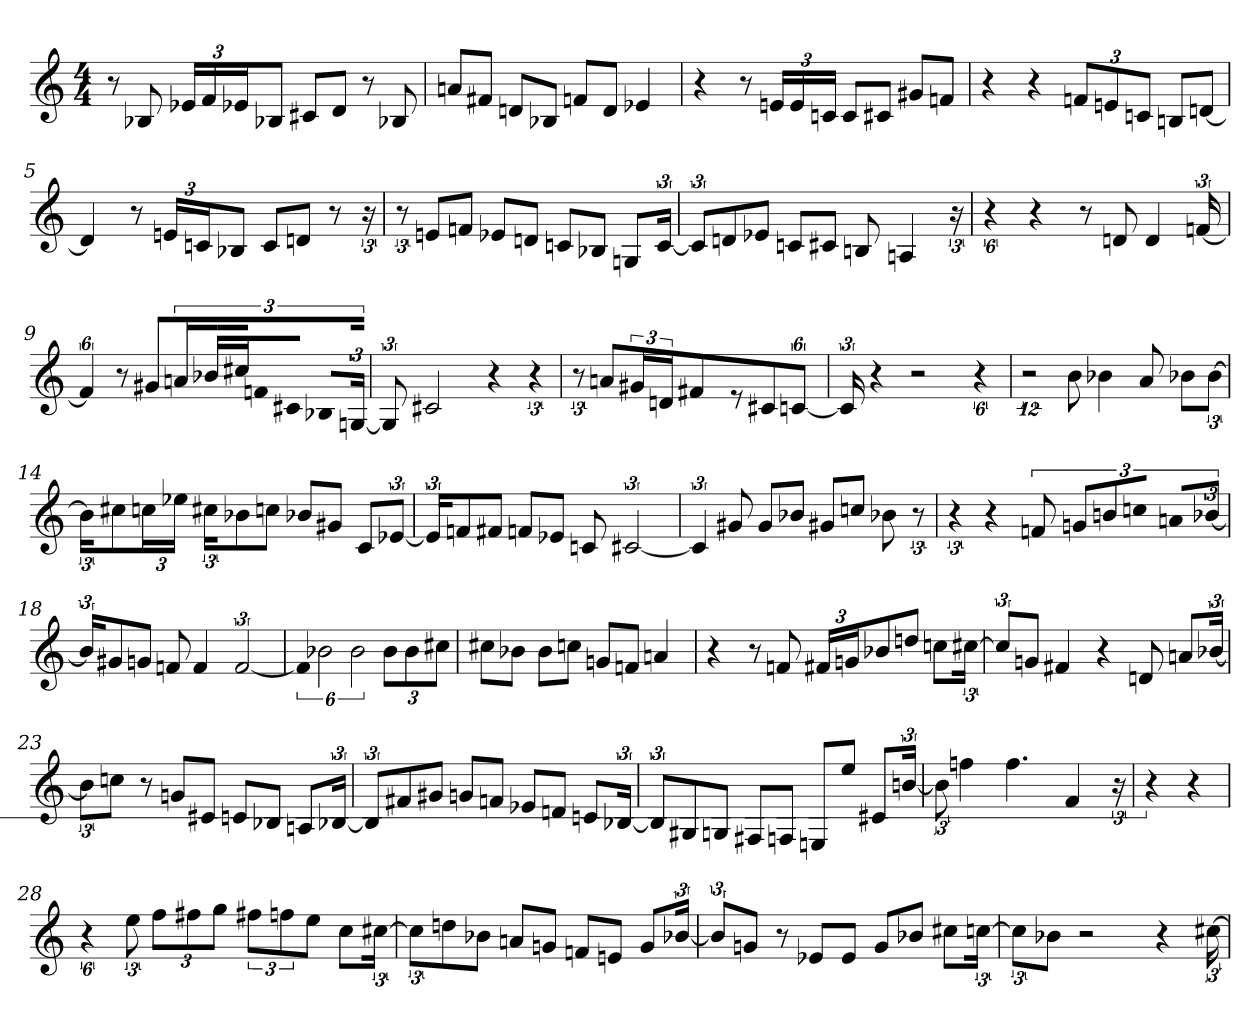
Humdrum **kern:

**kern
*part1
*staff1
*clefG2
*M4/4
=1
8r
8B-X
24e-X/LL
24f/
24e-X/J
8B-X/J
8c#X/L
8d/J
8r
8B-X
=2
8an/L
8f#X/J
8dn/L
8B-X/J
8fn/L
8d/J
4e-X
=3
4r
8r
24en/LL
24e/
24cn/JJ
8c/L
8c#X/J
8g#X/L
8fn/J
=4
4r
4r
12fn/L
12en/
12cn/J
8Bn/L
[8dn/J
=5
4d]
8r
24en/LL
24cn/J
8B-X/J
8c/L
8dn/J
8r
24r
=6
12r
8en/L
8fn/J
8e-X/L
8dn/J
8cn/L
8B-X/J
8Gn/L
[24c/Jk
=7
12c/L]
8dn/
8e-X/J
8cn/L
8c#X/J
8Bn
4An
24r
=8
24%5r
4r
8r
8dn
4d
[24fn
=9
24%5f]
8r
8g#X/L
24an/Jk
24b-X/LL
24cc#X/J
8fn/
8c#X/J
8B-X/L
[24Gn/Jk
=10
12G]
2c#X
4r
6r
=11
12r
8an/L
24g#X/Jk
24dn
4f#X
8r
8c#X
[24%5cn
=12
24c]
4r
2r
24%5r
=13
24%7r
8b
4b-X
8a
8b-X\L
[12b-\J
=14
24b-\KL]
8cc#X\
24ccn\L
24ee-X\JJ
24cc#X\KL
8b-X\
8ccn\J
8b-X/L
8g#X/J
8c/L
[12e-X/J
=15
24e-/KL]
8fn/
8f#X/J
8fn/L
8e-X/J
8cn
[3c#X
=16
6c#]
8g#X
8g#/L
8b-X/J
8g#X/L
8ccn/J
8b-X
12r
=17
6r
4r
12fn
12gn/L
12bn/
8ccn/J
8an/L
[12b-X/J
=18
24b-/KL]
8g#X/
8gn/J
8fn
4f
[3f
=19
12%5f]
6b-X
6b-
12b-\L
12b-\
12cc#X\J
=20
8cc#X\L
8b-X\J
8b-\L
8ccn\J
8gn/L
8fn/J
4an
=21
4r
8r
8fn
24f#X/LL
24gn/J
8b-X/
8ddn/J
8ccn\L
[24cc#X\Jk
=22
12cc#/L]
8gn/J
4f#X
4r
8dn
8an/L
[24b-X/Jk
=23
12b-\L]
8ccn\J
8r
8gn/L
8c#X/J
8cn/L
8B-X/J
8An/L
[24B-X/Jk
=24
12B-/L]
8f#X/
8g#X/J
8gn/L
8fn/J
8e-X/L
8dn/J
8cn/L
[24B-X/Jk
=25
12B-/L]
8G#X/
8Gn/J
8F#X/L
8Fn/J
8En/L
8ee/J
8c#X/L
[24bn/Jk
=26
12b]
4ffn
4.ff
4f
24r
=27
24%5r
24%19r
=28
24%5r
12ee
12ff\L
12ff#X\
12gg\J
12ff#X\L
12ffn\
8ee\J
8cc\L
[24cc#X\Jk
=29
12cc#\L]
8ddn\
8b-X\J
8an/L
8gn/J
8fn/L
8en/J
8g/L
[24b-X/Jk
=30
12b-/L]
8gn/J
8r
8e-X/L
8e-/J
8g/L
8b-X/J
8cc#X\L
[24ccn\Jk
=31
12cc\L]
8b-X\J
2r
4r
[24cc#X
=
*-
